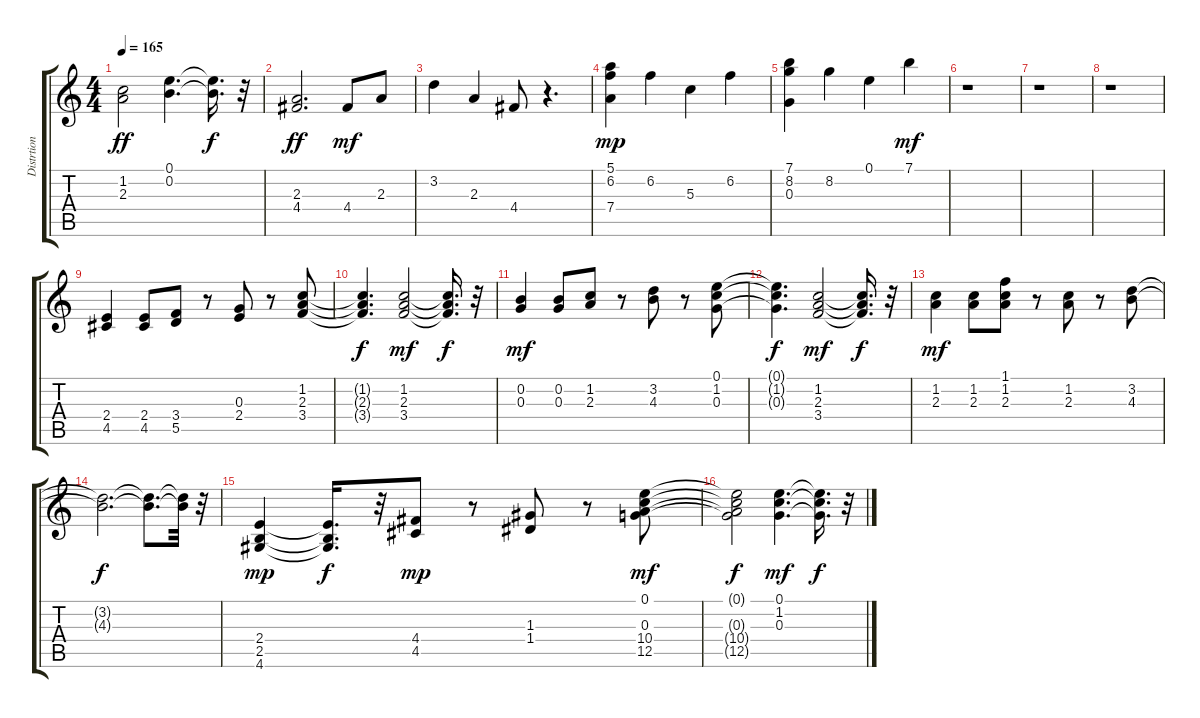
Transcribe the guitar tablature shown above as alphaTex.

\track ("Distrtion Guitar" "Distrtion ") {instrument distortionguitar}
\staff {score tabs}
\tuning (E4 B3 G3 D3 A2 E2) {hide}
\ts (4 4)
\tempo 165
\clef g2
\ks c
(1.2 2.3).2{dy ff} (0.1 0.2).4{d} (0.1{t} 0.2{t}).16{d dy f} r.32 |
(2.3 4.4).2{d dy ff} 4.4.8{dy mf} 2.3.8 |
3.2.4 2.3.4 4.4.8 r.4{d} |
(5.1 6.2 7.4).4{dy mp} 6.2.4 5.3.4 6.2.4 |
(7.1 8.2 0.3).4 8.2.4 0.1.4 7.1.4{dy mf} |
r.1 |
r.1 |
r.1 |
(2.4 4.5).4 (2.4 4.5).8 (3.4 5.5).8 r.8 (0.3 2.4).8 r.8 (1.2 2.3 3.4).8 |
(1.2{t} 2.3{t} 3.4{t}).4{d dy f} (1.2 2.3 3.4).2{dy mf} (1.2{t} 2.3{t} 3.4{t}).16{d dy f} r.32 |
(0.2 0.3).4{dy mf} (0.2 0.3).8 (1.2 2.3).8 r.8 (3.2 4.3).8 r.8 (0.1 1.2 0.3).8 |
(0.1{t} 1.2{t} 0.3{t}).4{d dy f} (1.2 2.3 3.4).2{dy mf} (1.2{t} 2.3{t} 3.4{t}).16{d dy f} r.32 |
(1.2 2.3).4{dy mf} (1.2 2.3).8 (1.1 1.2 2.3).8 r.8 (1.2 2.3).8 r.8 (3.2 4.3).8 |
(3.2{t} 4.3{t}).2{d dy f} (3.2{t} 4.3{t}).8{d} (3.2{t} 4.3{t}).32 r.32 |
(2.4 2.5 4.6).4{dy mp} (2.4{t} 2.5{t} 4.6{t}).16{d dy f} r.32 (4.4 4.5).8{dy mp} r.8 (1.3 1.4).8 r.8 (0.1 0.3 10.4 12.5).8{dy mf} |
(0.1{t} 0.3{t} 10.4{t} 12.5{t}).2{dy f} (0.1 1.2 0.3).4{d dy mf} (0.1{t} 1.2{t} 0.3{t}).16{d dy f} r.32
